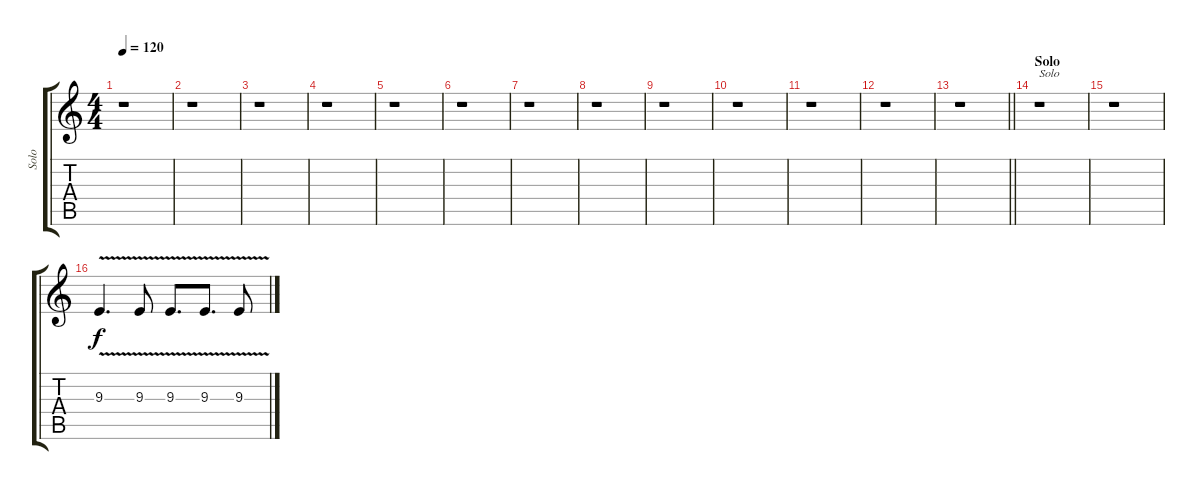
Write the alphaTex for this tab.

\track ("Solo" "Solo") {instrument stringensemble2}
\staff {score tabs}
\tuning (E4 B3 G3 D3 A2 E2) {hide}
\ts (4 4)
\tempo 120
\clef g2
\ks c
r.1{dy f} |
r.1 |
r.1 |
r.1 |
r.1 |
r.1 |
r.1 |
r.1 |
r.1 |
r.1 |
r.1 |
r.1 |
\barLineRight lightlight
r.1 |
\section ("" "Solo")
r.1{txt "Solo"} |
r.1 |
9.3{v}.4{d} 9.3{v}.8 9.3{v}.8{d} 9.3{v}.8{d} 9.3{v ss}.8
